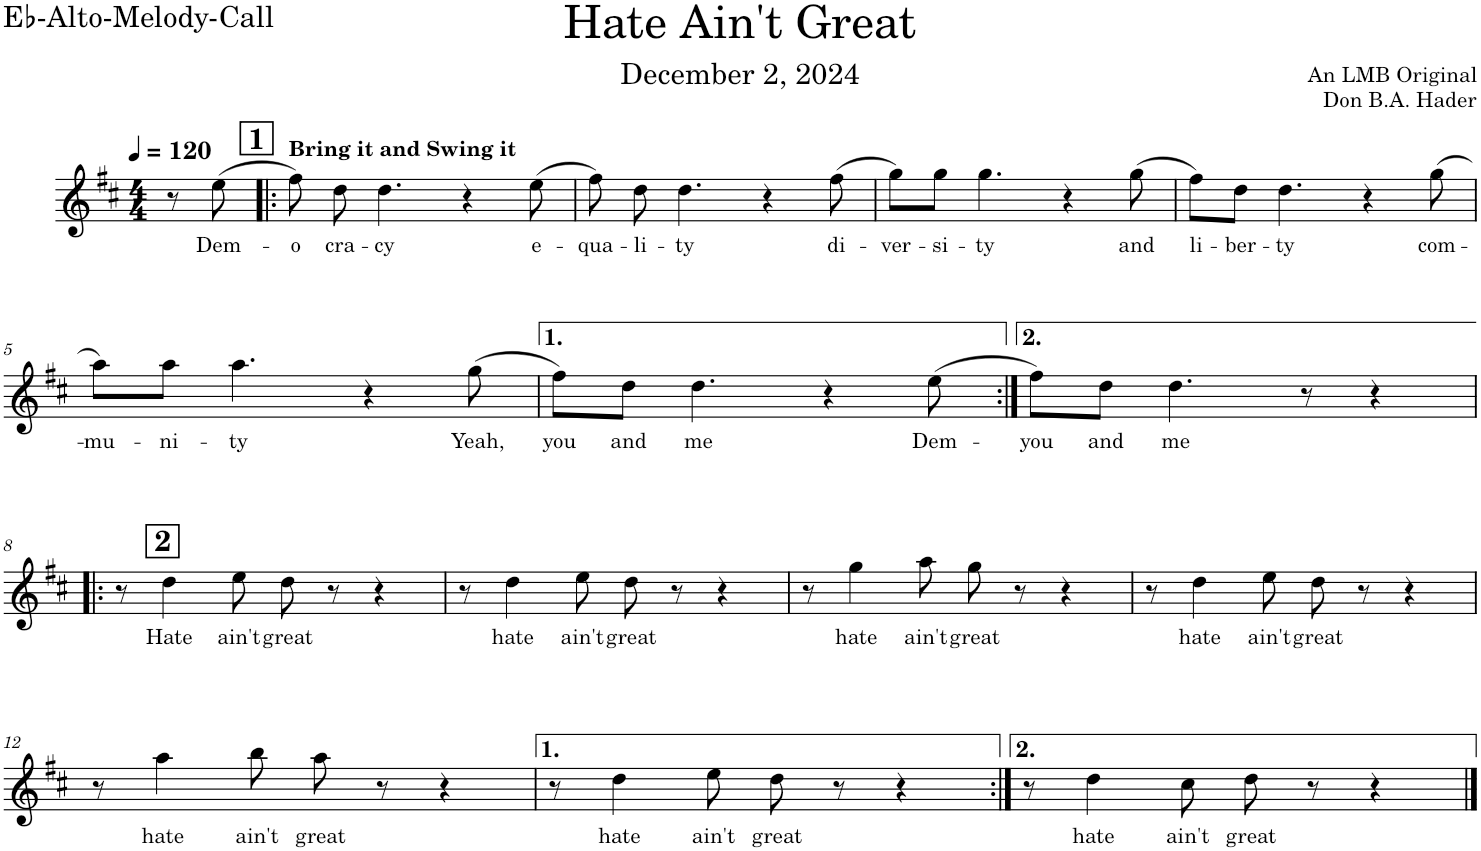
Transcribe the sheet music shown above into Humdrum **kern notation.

**kern	**text
*part1	*part1
*staff1	*staff1
*I"Eb Alto Melody	*
*I'Eb-Alto-1	*
*clefG2	*
*Trd5c9	*
*k[f#c#]	*
*M4/4	*
*MM120	*
=	=
8r	.
!	!LO:LY:b
(8ee\	Dem-
!!LO:REH:place=s1:a:B:cj:fs=14:t=1
=1!|:	=1!|:
!LO:TX:a:B:t=Bring it and Swing it	!
!	!LO:LY:b
8ff#\)	-o
!	!LO:LY:b
8dd\	-cra-
!	!LO:LY:b
4.dd\	-cy
4r	.
!	!LO:LY:b
(8ee\	e-
=2	=2
!	!LO:LY:b
8ff#\)	-qua-
!	!LO:LY:b
8dd\	-li-
!	!LO:LY:b
4.dd\	-ty
4r	.
!	!LO:LY:b
(8ff#\	di-
=3	=3
!	!LO:LY:b
8gg\L)	-ver-
!	!LO:LY:b
8gg\J	-si-
!	!LO:LY:b
4.gg\	-ty
4r	.
!	!LO:LY:b
(8gg\	and
=4	=4
!	!LO:LY:b
8ff#\L)	li-
!	!LO:LY:b
8dd\J	-ber-
!	!LO:LY:b
4.dd\	-ty
4r	.
!	!LO:LY:b
(8gg\	com-
!!LO:LB:g=z
=5	=5
!	!LO:LY:b
8aa\L)	-mu-
!	!LO:LY:b
8aa\J	-ni-
!	!LO:LY:b
4.aa\	-ty
4r	.
!	!LO:LY:b
(8gg\	Yeah,
=6	=6
!	!LO:LY:b
8ff#\L)	you
!	!LO:LY:b
8dd\J	and
!	!LO:LY:b
4.dd\	me
4r	.
!	!LO:LY:b
(8ee\	Dem-
=7:|!	=7:|!
!	!LO:LY:b
8ff#\L)	-you
!	!LO:LY:b
8dd\J	and
!	!LO:LY:b
4.dd\	me
8r	.
4r	.
!!LO:LB:g=z
!!LO:REH:place=s1:a:B:cj:fs=14:t=2:qo=0.5
=8!|:	=8!|:
8r	.
!	!LO:LY:b
4dd\	Hate
!	!LO:LY:b
8ee\	ain't
!	!LO:LY:b
8dd\	great
8r	.
4r	.
=9	=9
8r	.
!	!LO:LY:b
4dd\	hate
!	!LO:LY:b
8ee\	ain't
!	!LO:LY:b
8dd\	great
8r	.
4r	.
=10	=10
8r	.
!	!LO:LY:b
4gg\	hate
!	!LO:LY:b
8aa\	ain't
!	!LO:LY:b
8gg\	great
8r	.
4r	.
=11	=11
8r	.
!	!LO:LY:b
4dd\	hate
!	!LO:LY:b
8ee\	ain't
!	!LO:LY:b
8dd\	great
8r	.
4r	.
!!LO:LB:g=z
=12	=12
8r	.
!	!LO:LY:b
4aa\	hate
!	!LO:LY:b
8bb\	ain't
!	!LO:LY:b
8aa\	great
8r	.
4r	.
=13	=13
8r	.
!	!LO:LY:b
4dd\	hate
!	!LO:LY:b
8ee\	ain't
!	!LO:LY:b
8dd\	great
8r	.
4r	.
=14:|!	=14:|!
8r	.
!	!LO:LY:b
4dd\	hate
!	!LO:LY:b
8cc#\	ain't
!	!LO:LY:b
8dd\	great
8r	.
4r	.
==	==
*-	*-
